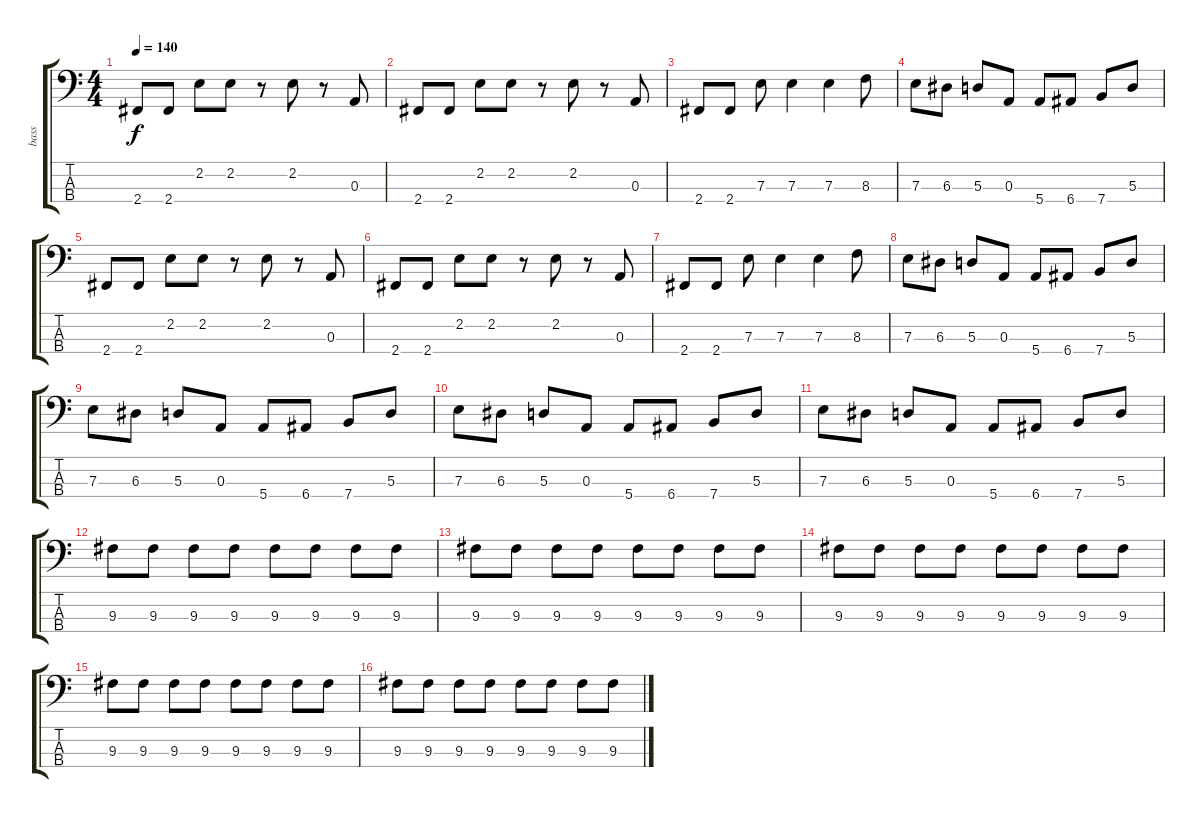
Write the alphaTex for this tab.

\track ("bass" "bass") {instrument electricbasspick}
\staff {score tabs}
\tuning (G2 D2 A1 E1) {hide}
\ts (4 4)
\tempo 140
\clef f4
\ks c
2.4.8{dy f} 2.4.8 2.2.8 2.2.8 r.8 2.2.8 r.8 0.3.8 |
2.4.8 2.4.8 2.2.8 2.2.8 r.8 2.2.8 r.8 0.3.8 |
2.4.8 2.4.8 7.3.8 7.3.4 7.3.4 8.3.8 |
7.3.8 6.3.8 5.3.8 0.3.8 5.4.8 6.4.8 7.4.8 5.3.8 |
2.4.8 2.4.8 2.2.8 2.2.8 r.8 2.2.8 r.8 0.3.8 |
2.4.8 2.4.8 2.2.8 2.2.8 r.8 2.2.8 r.8 0.3.8 |
2.4.8 2.4.8 7.3.8 7.3.4 7.3.4 8.3.8 |
7.3.8 6.3.8 5.3.8 0.3.8 5.4.8 6.4.8 7.4.8 5.3.8 |
7.3.8 6.3.8 5.3.8 0.3.8 5.4.8 6.4.8 7.4.8 5.3.8 |
7.3.8 6.3.8 5.3.8 0.3.8 5.4.8 6.4.8 7.4.8 5.3.8 |
7.3.8 6.3.8 5.3.8 0.3.8 5.4.8 6.4.8 7.4.8 5.3.8 |
9.3.8 9.3.8 9.3.8 9.3.8 9.3.8 9.3.8 9.3.8 9.3.8 |
9.3.8 9.3.8 9.3.8 9.3.8 9.3.8 9.3.8 9.3.8 9.3.8 |
9.3.8 9.3.8 9.3.8 9.3.8 9.3.8 9.3.8 9.3.8 9.3.8 |
9.3.8 9.3.8 9.3.8 9.3.8 9.3.8 9.3.8 9.3.8 9.3.8 |
9.3.8 9.3.8 9.3.8 9.3.8 9.3.8 9.3.8 9.3.8 9.3.8
